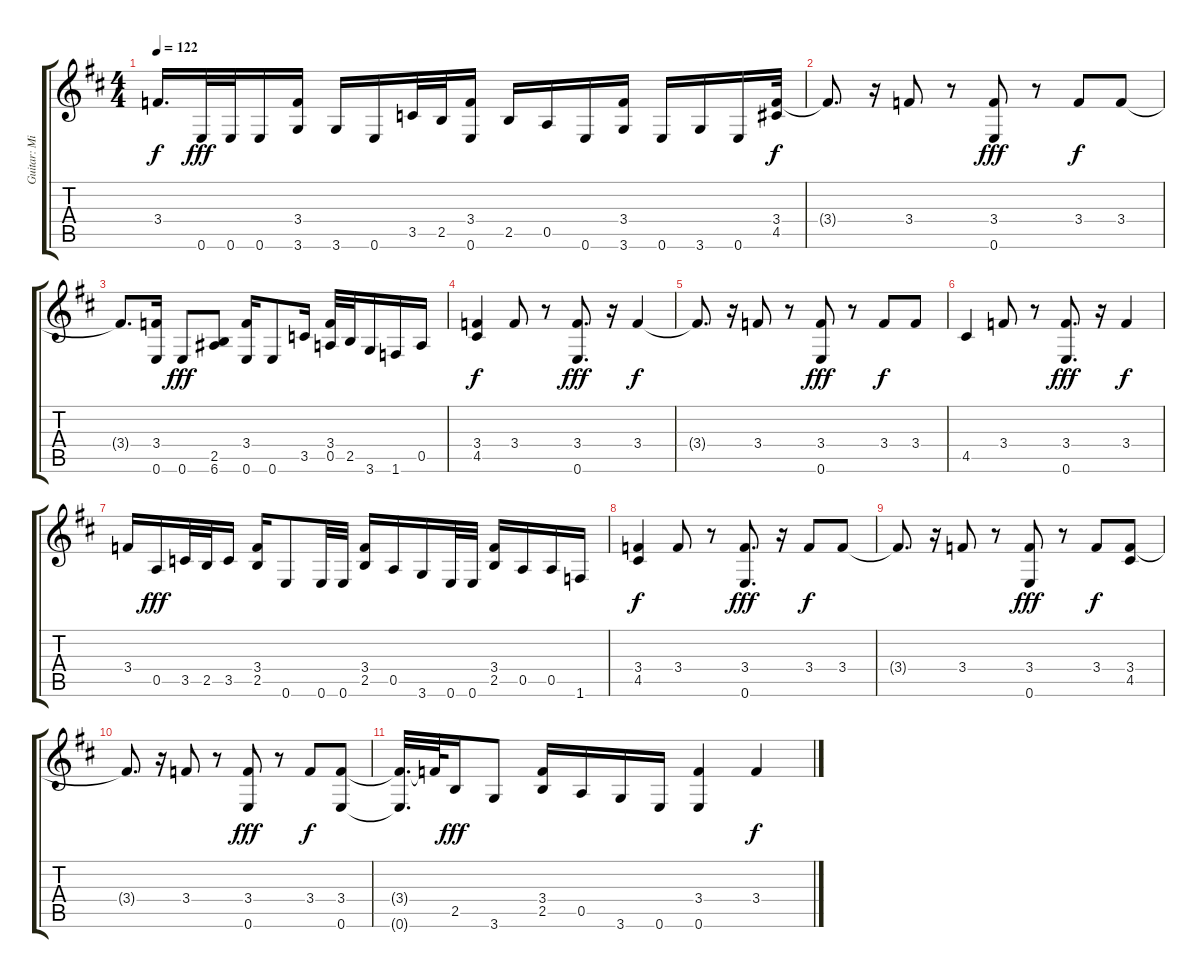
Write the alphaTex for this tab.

\track ("Guitar: Mick Ralphs" "Guitar: Mi") {instrument acousticguitarsteel}
\staff {score tabs}
\tuning (E4 B3 G3 D3 A2 E2) {hide}
\ts (4 4)
\tempo 122
\clef g2
\ks d
3.4{t}.16{d dy f} 0.6.32{dy fff} 0.6.32 0.6.16 (3.4 3.6).16 3.6.16 0.6.16 3.5.32 2.5.32 (3.4 0.6).16 2.5.16 0.5.16 0.6.16 (3.4 3.6).16 0.6.16 3.6.16 0.6.16 (3.4 4.5).32{dy f} |
3.4{t}.8{d} r.16 3.4.8 r.8 (3.4 0.6).8{dy fff} r.8 3.4.8{dy f} 3.4.8 |
3.4{t}.8{d} (3.4 0.6).16 0.6.8{dy fff} (2.5 6.6).8 (3.4 0.6).16 0.6.8 3.5.16 (3.4 0.5).32 2.5.32 3.6.16 1.6.16 0.5.16 |
(3.4 4.5).4{dy f} 3.4.8 r.8 (3.4 0.6).8{d dy fff} r.16 3.4.4{dy f} |
3.4{t}.8{d} r.16 3.4.8 r.8 (3.4 0.6).8{dy fff} r.8 3.4.8{dy f} 3.4.8 |
4.5.4 3.4.8 r.8 (3.4 0.6).8{d dy fff} r.16 3.4.4{dy f} |
3.4.16 0.5.16{dy fff} 3.5.32 2.5.32 3.5.16 (3.4 2.5).16 0.6.8 0.6.32 0.6.32 (3.4 2.5).16 0.5.16 3.6.16 0.6.32 0.6.32 (3.4 2.5).16 0.5.16 0.5.16 1.6.16 |
(3.4 4.5).4{dy f} 3.4.8 r.8 (3.4 0.6).8{d dy fff} r.16 3.4.8{dy f} 3.4.8 |
3.4{t}.8{d} r.16 3.4.8 r.8 (3.4 0.6).8{dy fff} r.8 3.4.8{dy f} (3.4 4.5).8 |
3.4{t}.8{d} r.16 3.4.8 r.8 (3.4 0.6).8{dy fff} r.8 3.4.8{dy f} (3.4 0.6).8 |
(3.4{t} 0.6{t}).32{d} 3.4{t}.64 2.5.16{dy fff} 3.6.8 (3.4 2.5).16 0.5.16 3.6.16 0.6.16 (3.4 0.6).4 3.4.4{dy f}
